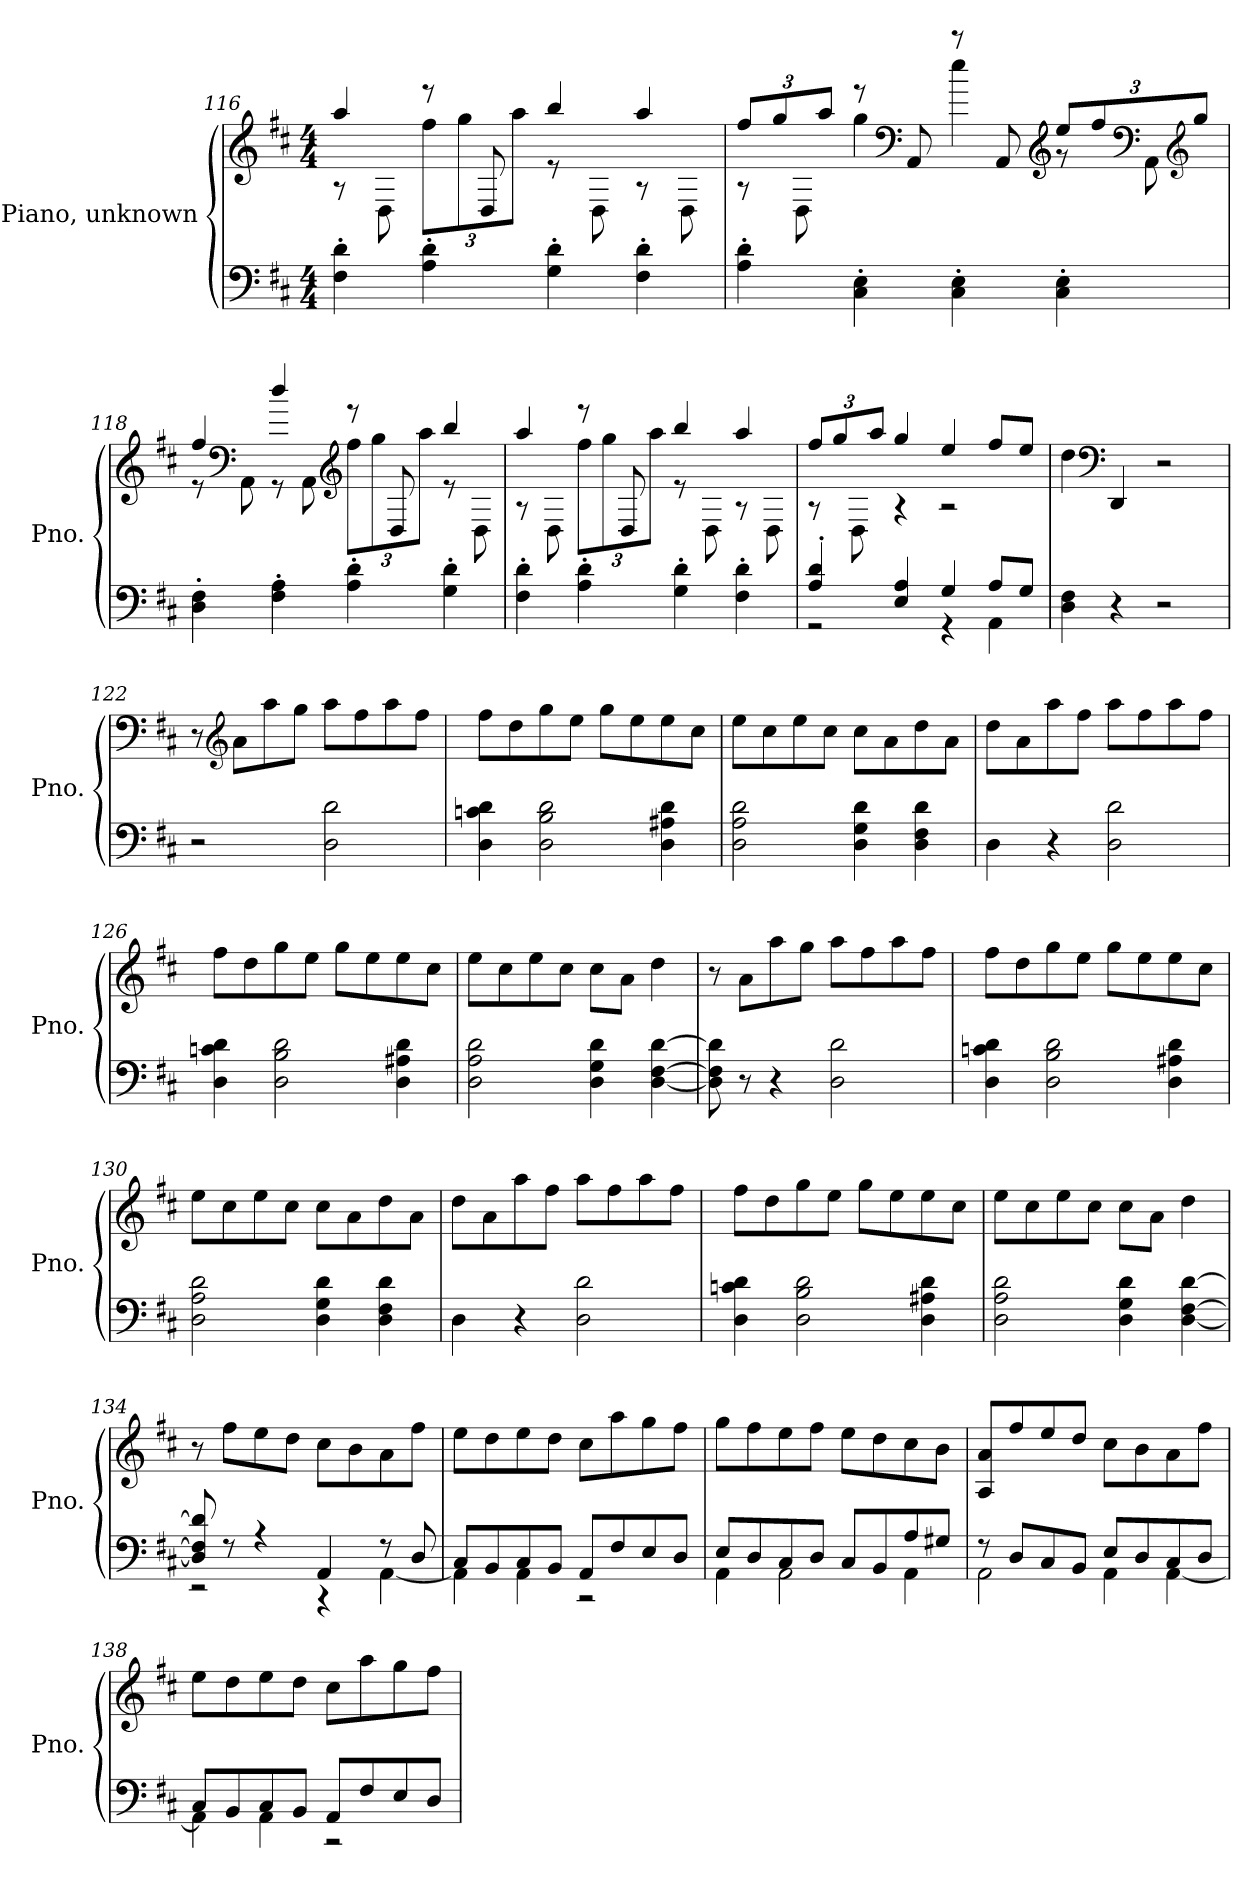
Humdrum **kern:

**kern	**kern
*part1	*part1
*staff2	*staff1
*I"Piano, unknown	*
*I'Pno.	*
*clefF4	*clefG2
*k[f#c#]	*k[f#c#]
*M4/4	*M4/4
=116	=116
*	*^
4F#\' 4d\'	4aa/	8r
.	.	8D\
*	*	*Xbrackettup
4A\' 4d\'	8r	12ff#\L
.	.	12gg\
.	8D/	.
.	.	12aa\J
4G\' 4d\'	4bb/	8r
.	.	8D\
4F#\' 4d\'	4aa/	8r
.	.	8D\
!!LO:LB:g=z	!!
=117	=117	=117
4A\' 4d\'	12ff#/L	8r
.	12gg/	.
.	.	8D\
.	12aa/J	.
4C#\' 4E\'	8r	4gg\
*	*clefF4	*
.	8AA/	.
4C#\' 4E\'	8r	4ee\
.	8AA/	.
*	*clefG2	*
4C#\' 4E\'	12ee/L	8r
.	12ff#/	.
*	*clefF4	*
.	.	8AA\
*	*clefG2	*
.	12gg/J	.
=118	=118	=118
4D\' 4F#\'	4ff#/	8r
*	*clefF4	*
.	.	8AA\
4F#\' 4A\'	4dd/	8r
.	.	8AA\
*	*clefG2	*
4A\' 4d\'	8r	12ff#\L
.	.	12gg\
.	8D/	.
.	.	12aa\J
4G\' 4d\'	4bb/	8r
.	.	8D\
!!LO:LB:g=z	!!
=119	=119	=119
4F#\' 4d\'	4aa/	8r
.	.	8D\
4A\' 4d\'	8r	12ff#\L
.	.	12gg\
.	8D/	.
.	.	12aa\J
4G\' 4d\'	4bb/	8r
.	.	8D\
4F#\' 4d\'	4aa/	8r
.	.	8D\
=120	=120	=120
*^	*	*
4A/' 4d/'	2r	12ff#/L	8r
.	.	12gg/	.
.	.	.	8D\
.	.	12aa/J	.
4E/ 4A/	.	4gg/	4r
4G/	4r	4ee/	2r
8A/L	4AA\	8ff#/L	.
8G/J	.	8ee/J	.
*v	*v	*	*
*	*v	*v
=121	=121
4D\ 4F#\	4dd\
*	*clefF4
4r	4DD/
2r	2r
=122	=122
2r	8r
*	*clefG2
.	8a\L
.	8aa\
.	8gg\J
2D\ 2d\	8aa\L
.	8ff#\
.	8aa\
.	8ff#\J
=123	=123
4D\ 4cn\ 4d\	8ff#\L
.	8dd\
2D\ 2B\ 2d\	8gg\
.	8ee\J
.	8gg\L
.	8ee\
4D\ 4A#X\ 4d\	8ee\
.	8cc#\J
!!LO:LB:g=z
=124	=124
2D\ 2A\ 2d\	8ee\L
.	8cc#\
.	8ee\
.	8cc#\J
4D\ 4G\ 4d\	8cc#\L
.	8a\
4D\ 4F#\ 4d\	8dd\
.	8a\J
=125	=125
4D\	8dd\L
.	8a\
4r	8aa\
.	8ff#\J
2D\ 2d\	8aa\L
.	8ff#\
.	8aa\
.	8ff#\J
=126	=126
4D\ 4cn\ 4d\	8ff#\L
.	8dd\
2D\ 2B\ 2d\	8gg\
.	8ee\J
.	8gg\L
.	8ee\
4D\ 4A#X\ 4d\	8ee\
.	8cc#\J
=127	=127
2D\ 2A\ 2d\	8ee\L
.	8cc#\
.	8ee\
.	8cc#\J
4D\ 4G\ 4d\	8cc#\L
.	8a\J
[4D\ [4F#\ [4d\	4dd\
=128	=128
8D\] 8F#\] 8d\]	8r
8r	8a\L
4r	8aa\
.	8gg\J
2D\ 2d\	8aa\L
.	8ff#\
.	8aa\
.	8ff#\J
!!LO:PB:g=z
=129	=129
4D\ 4cn\ 4d\	8ff#\L
.	8dd\
2D\ 2B\ 2d\	8gg\
.	8ee\J
.	8gg\L
.	8ee\
4D\ 4A#X\ 4d\	8ee\
.	8cc#\J
=130	=130
2D\ 2A\ 2d\	8ee\L
.	8cc#\
.	8ee\
.	8cc#\J
4D\ 4G\ 4d\	8cc#\L
.	8a\
4D\ 4F#\ 4d\	8dd\
.	8a\J
=131	=131
4D\	8dd\L
.	8a\
4r	8aa\
.	8ff#\J
2D\ 2d\	8aa\L
.	8ff#\
.	8aa\
.	8ff#\J
=132	=132
4D\ 4cn\ 4d\	8ff#\L
.	8dd\
2D\ 2B\ 2d\	8gg\
.	8ee\J
.	8gg\L
.	8ee\
4D\ 4A#X\ 4d\	8ee\
.	8cc#\J
=133	=133
2D\ 2A\ 2d\	8ee\L
.	8cc#\
.	8ee\
.	8cc#\J
4D\ 4G\ 4d\	8cc#\L
.	8a\J
[4D\ [4F#\ [4d\	4dd\
!!LO:LB:g=z
=134	=134
*^	*
8D/] 8F#/] 8d/]	2r	8r
8r	.	8ff#\L
4r	.	8ee\
.	.	8dd\J
4AA/	4r	8cc#\L
.	.	8b\
8r	[4AA\	8a\
8D/	.	8ff#\J
=135	=135	=135
8C#/L	4AA\]	8ee\L
8BB/	.	8dd\
8C#/	4AA\	8ee\
8BB/J	.	8dd\J
8AA/L	2r	8cc#\L
8F#/	.	8aa\
8E/	.	8gg\
8D/J	.	8ff#\J
=136	=136	=136
8E/L	4AA\	8gg\L
8D/	.	8ff#\
8C#/	2AA\	8ee\
8D/J	.	8ff#\J
8C#/L	.	8ee\L
8BB/	.	8dd\
8A/	4AA\	8cc#\
8G#X/J	.	8b\J
=137	=137	=137
8r	2AA\	8A/ 8a/L
8D/L	.	8ff#/
8C#/	.	8ee/
8BB/J	.	8dd/J
8E/L	4AA\	8cc#\L
8D/	.	8b\
8C#/	[4AA\	8a\
8D/J	.	8ff#\J
=138	=138	=138
8C#/L	4AA\]	8ee\L
8BB/	.	8dd\
8C#/	4AA\	8ee\
8BB/J	.	8dd\J
8AA/L	2r	8cc#\L
8F#/	.	8aa\
8E/	.	8gg\
8D/J	.	8ff#\J
*v	*v	*
=	=
*-	*-
